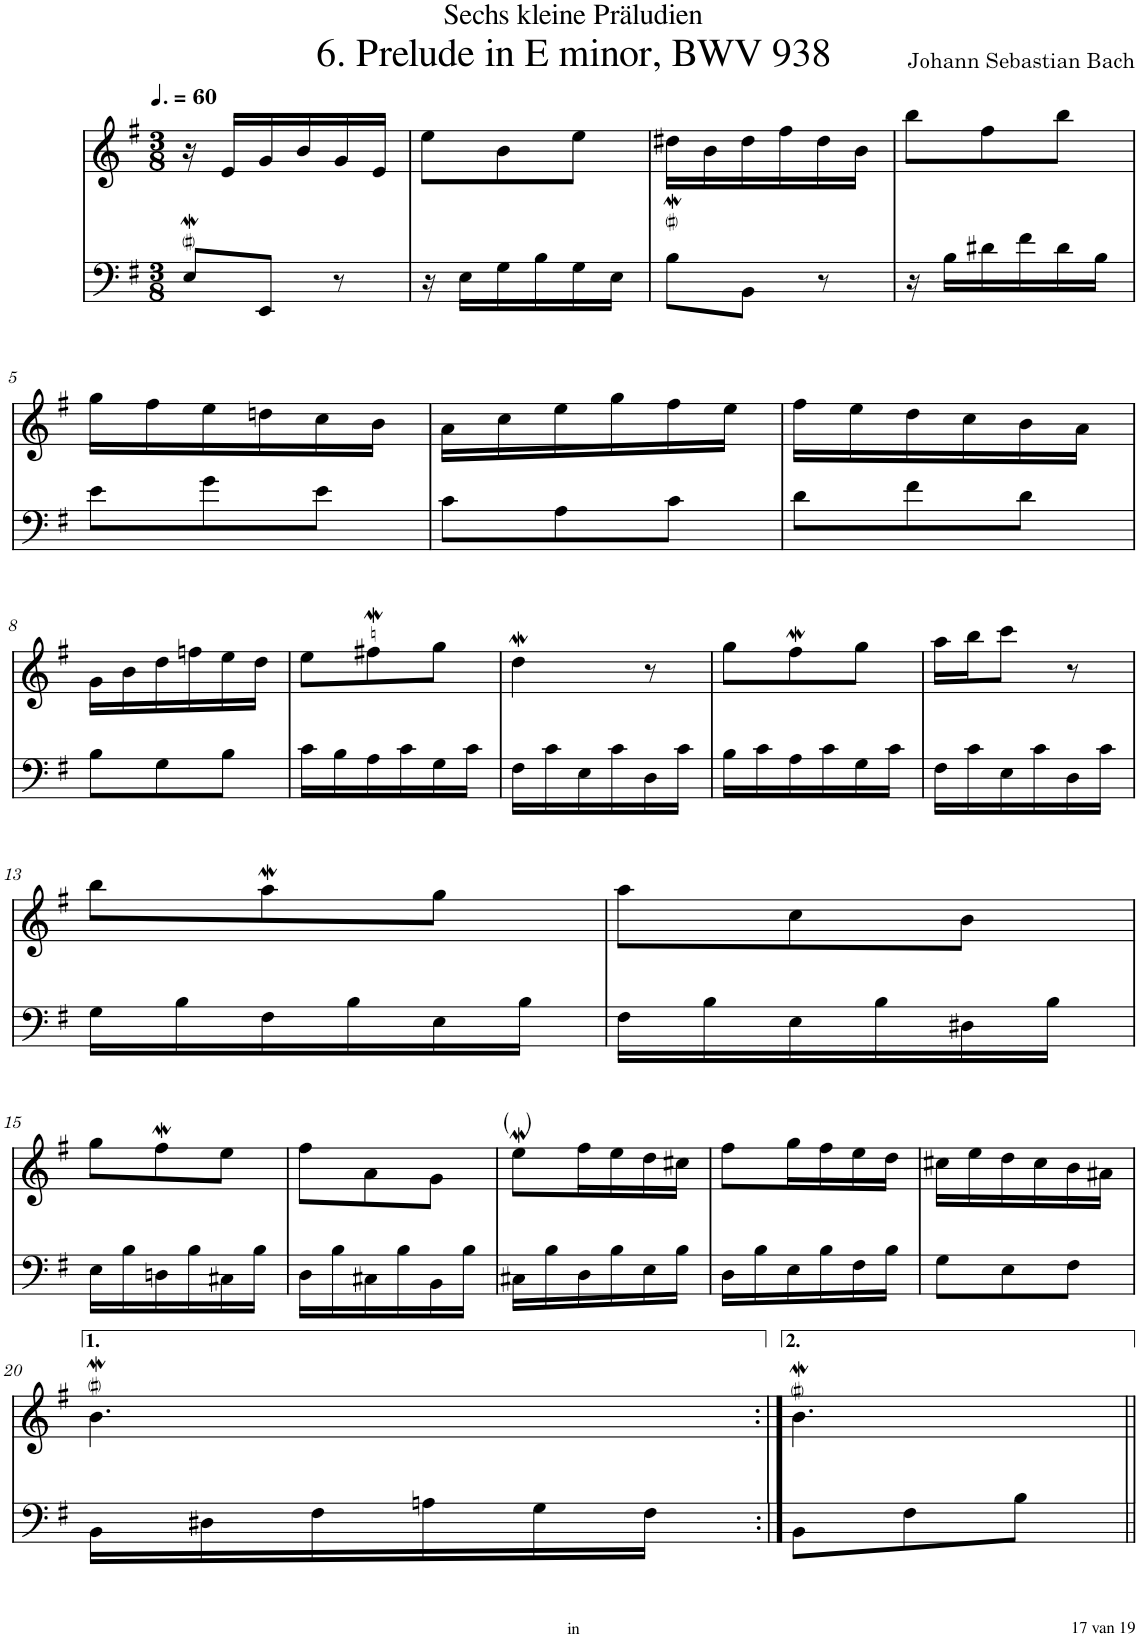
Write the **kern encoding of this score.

**kern	**kern
*part1	*part1
*staff2	*staff1
*I"Harpsichord	*
*I'Hch.	*
!!LO:PB:g=z
*stria5	*stria5
*clefF4	*clefG2
*k[f#]	*k[f#]
*M3/8	*M3/8
*MM90	*MM90
=1	=1
*^	*
8EW/L	8D#i	16r
.	.	16e/LL
8EE/J	8ryy	16g/
.	.	16b/
8r	8ryy	16g/
.	.	16e/JJ
*v	*v	*
=2	=2
16r	8ee\L
16E\LL	.
16G\	8b\
16B\	.
16G\	8ee\J
16E\JJ	.
=3	=3
*^	*
8B#iW\L	8A	16dd#X\LL
.	.	16b\
8BB\J	8ryy	16dd#\
.	.	16ff#\
8r	8ryy	16dd#\
.	.	16b\JJ
*v	*v	*
=4	=4
16r	8bb\L
16B\LL	.
16d#X\	8ff#\
16f#\	.
16d#\	8bb\J
16B\JJ	.
!!LO:LB:g=z
=5	=5
8e\L	16gg\LL
.	16ff#\
8g\	16ee\
.	16ddn\
8e\J	16cc\
.	16b\JJ
=6	=6
8c\L	16a\LL
.	16cc\
8A\	16ee\
.	16gg\
8c\J	16ff#\
.	16ee\JJ
=7	=7
8d\L	16ff#\LL
.	16ee\
8f#\	16dd\
.	16cc\
8d\J	16b\
.	16a\JJ
!!LO:LB:g=z
=8	=8
8B\L	16g\LL
.	16b\
8G\	16dd\
.	16ffn\
8B\J	16ee\
.	16dd\JJ
=9	=9
16c\LL	8ee\L
16B\	.
16A\	8ff#XW\
16c\	.
16G\	8gg\J
16c\JJ	.
=10	=10
16F#\LL	4ddW\
16c\	.
16E\	.
16c\	.
16D\	8r
16c\JJ	.
=11	=11
16B\LL	8gg\L
16c\	.
16A\	8ff#W\
16c\	.
16G\	8gg\J
16c\JJ	.
=12	=12
16F#\LL	16aa\LL
16c\	16bb\J
16E\	8ccc\J
16c\	.
16D\	8r
16c\JJ	.
!!LO:LB:g=z
=13	=13
16G\LL	8bb\L
16B\	.
16F#\	8aaW\
16B\	.
16E\	8gg\J
16B\JJ	.
=14	=14
16F#\LL	8aa\L
16B\	.
16E\	8cc\
16B\	.
16D#X\	8b\J
16B\JJ	.
!!LO:LB:g=z
=15	=15
16E\LL	8gg\L
16B\	.
16Dn\	8ff#W\
16B\	.
16C#X\	8ee\J
16B\JJ	.
=16	=16
16D\LL	8ff#\L
16B\	.
16C#X\	8a\
16B\	.
16BB\	8g\J
16B\JJ	.
=17	=17
16C#X\LL	8eeW\L
16B\	.
16D\	16ff#\L
16B\	16ee\
16E\	16dd\
16B\JJ	16cc#X\JJ
=18	=18
16D\LL	8ff#\L
16B\	.
16E\	16gg\L
16B\	16ff#\
16F#\	16ee\
16B\JJ	16dd\JJ
=19	=19
8G\L	16cc#X\LL
.	16ee\
8E\	16dd\
.	16cc#\
8F#\J	16b\
.	16a#X\JJ
!!LO:LB:g=z
=20	=20
*	*^
16BB\LL	4.bW\	4.a#i
16D#X\	.	.
16F#\	.	.
16An\	.	.
16G\	.	.
16F#\JJ	.	.
=21:|!	=21:|!	=21:|!
8BB\L	4.bW\	4.a#i
8F#\	.	.
8B\J	.	.
*	*v	*v
=||	=||
*-	*-
